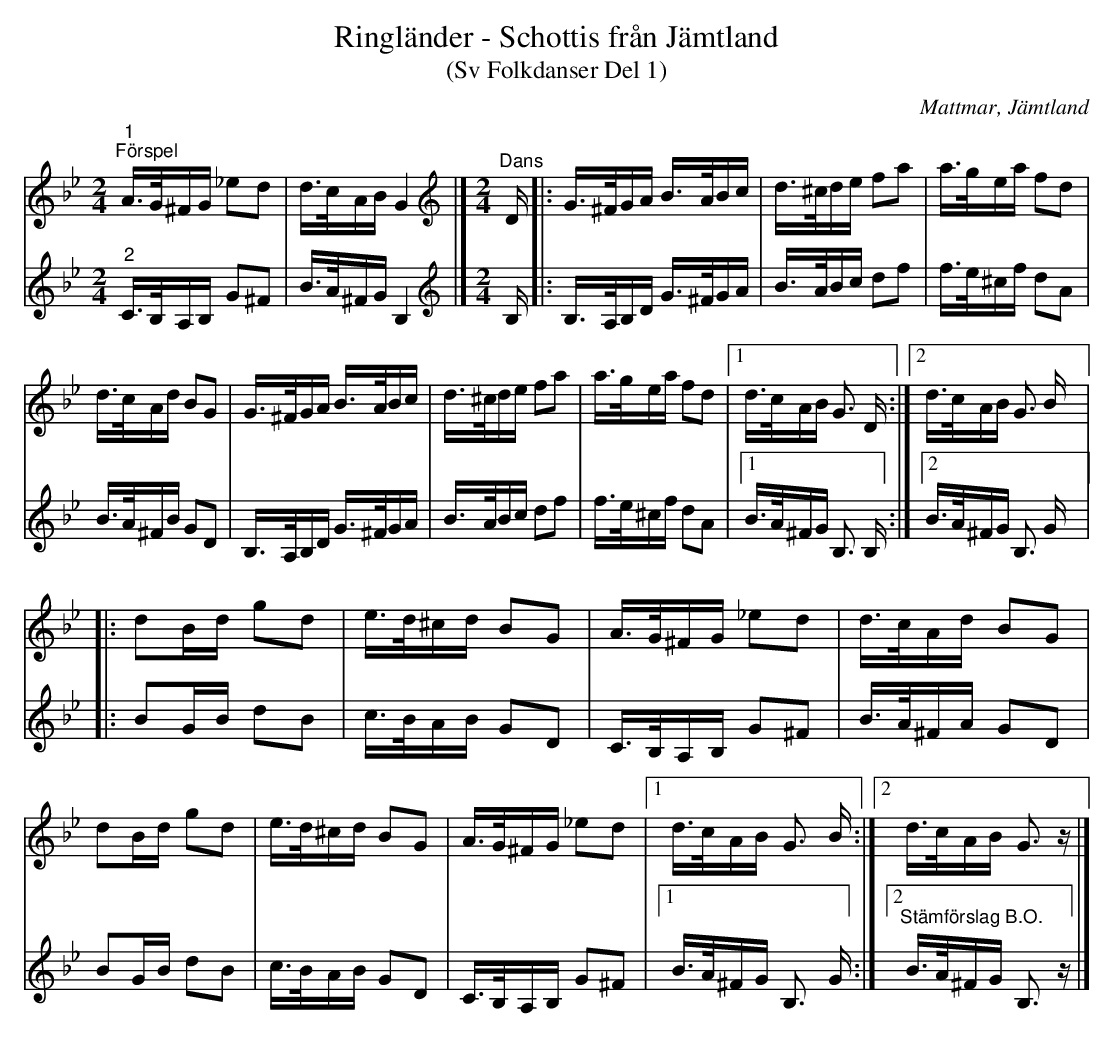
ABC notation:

X:1
T:Ringländer - Schottis från Jämtland
T:(Sv Folkdanser Del 1)
O:Mattmar, Jämtland
L:1/16
M:2/4
K:Gm
V:1
"^1""^Förspel" A>G^FG _e2d2 | d>cAB G4 |][M:2/4][K:treble]"^Dans" D |: G>^FGA B>ABc | d>^cde f2a2 | a>gea f2d2 |
d>cAd B2G2 | G>^FGA B>ABc | d>^cde f2a2 | a>gea f2d2 |1 d>cAB G3 D :|2 d>cAB G3 B |:
d2Bd g2d2 | e>d^cd B2G2 | A>G^FG _e2d2 | d>cAd B2G2 |
d2Bd g2d2 | e>d^cd B2G2 | A>G^FG _e2d2 |1 d>cAB G3 B :|2 d>cAB G3 z |]
V:2
"^2" C>B,A,B, G2^F2 | B>A^FG B,4 |][M:2/4][K:treble] B, |: B,>A,B,D G>^FGA | B>ABc d2f2 | f>e^cf d2A2 |
B>A^FB G2D2 | B,>A,B,D G>^FGA | B>ABc d2f2 | f>e^cf d2A2 |1 B>A^FG B,3 B, :|2 B>A^FG B,3 G |:
B2GB d2B2 | c>BAB G2D2 | C>B,A,B, G2^F2 | B>A^FA G2D2 | B2GB d2B2 |
c>BAB G2D2 | C>B,A,B, G2^F2 |1 B>A^FG B,3 G :|2"^Stämförslag B.O." B>A^FG B,3 z |]
